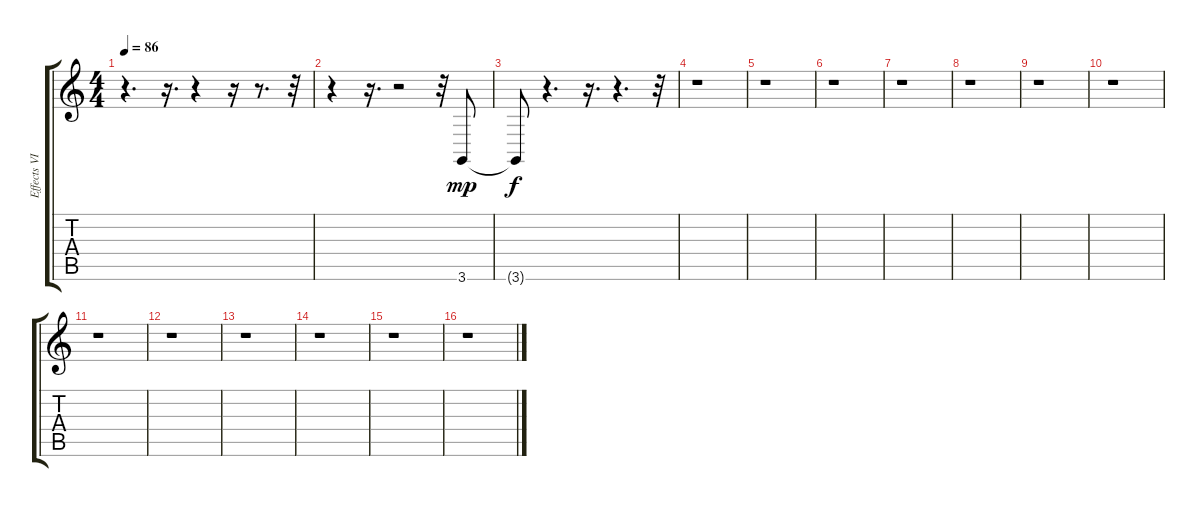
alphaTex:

\track ("Effects VII" "Effects VI") {instrument gunshot}
\staff {score tabs}
\tuning (E4 B3 G3 D3 A2 E2) {hide}
\ts (4 4)
\tempo 86
\clef g2
\ks c
r.4{d dy mp} r.16{d} r.4 r.16 r.8{d} r.32 |
r.4 r.16{d} r.2 r.32 3.6.8 |
3.6{t}.8{dy f} r.4{d} r.16{d} r.4{d} r.32 |
r.1 |
r.1 |
r.1 |
r.1 |
r.1 |
r.1 |
r.1 |
r.1 |
r.1 |
r.1 |
r.1 |
r.1 |
r.1
